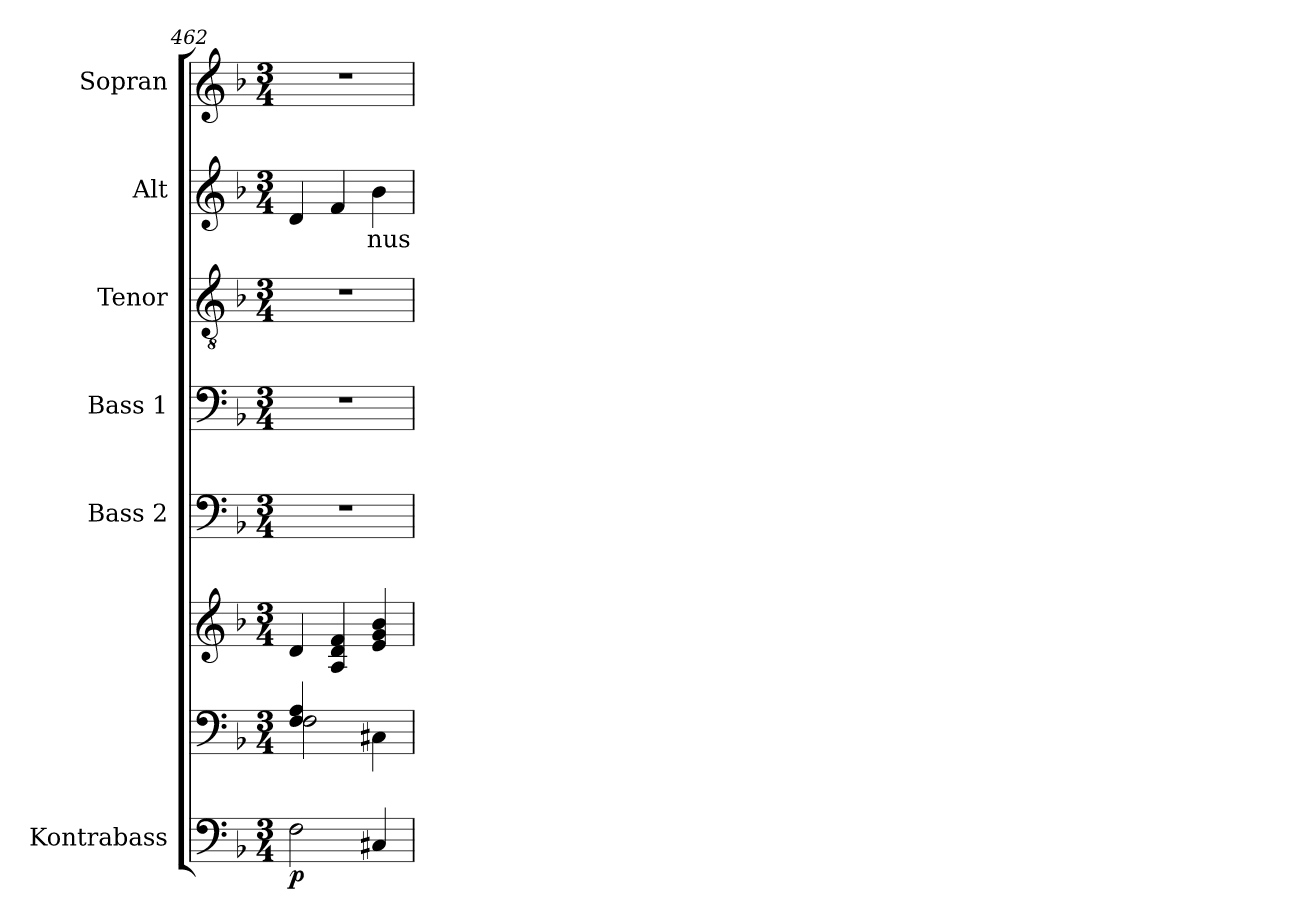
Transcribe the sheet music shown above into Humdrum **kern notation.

**kern	**dynam	**kern	**kern	**kern	**kern	**kern	**kern	**text	**kern
*part7	*part7	*part6	*part6	*part5	*part4	*part3	*part2	*part2	*part1
*staff8	*staff8	*staff7	*staff6	*staff5	*staff4	*staff3	*staff2	*staff2	*staff1
*I"Kontrabass	*	*	*	*I"Bass 2	*I"Bass 1	*I"Tenor	*I"Alt	*	*I"Sopran
*I'Kb.	*	*	*	*I'B. 2	*I'B. 1	*I'T.	*I'A.	*	*I'S.
*clefF4	*	*clefF4	*clefG2	*clefF4	*clefF4	*clefGv2	*clefG2	*	*clefG2
*ITrd7c12	*	*	*	*	*	*	*	*	*
*k[b-]	*	*k[b-]	*k[b-]	*k[b-]	*k[b-]	*k[b-]	*k[b-]	*	*k[b-]
*F:	*	*F:	*F:	*F:	*F:	*F:	*F:	*	*F:
*M3/4	*	*M3/4	*M3/4	*M3/4	*M3/4	*M3/4	*M3/4	*	*M3/4
=462	=462	=462	=462	=462	=462	=462	=462	=462	=462
*	*	*^	*	*	*	*	*	*	*
!	!LO:DY:b	!	!	!	!	!	!	!	!	!
2FF\	p	4F/ 4A/	2F\	4d/	2.r	2.r	2.r	4d/	.	2.r
.	.	2ryy	.	4A/ 4d/ 4f/	.	.	.	4f/	.	.
!	!	!	!	!	!	!	!	!	!LO:LY:b	!
4CC#X/	.	.	4C#X\	4e/ 4g/ 4b-/	.	.	.	4b-\	-nus	.
*	*	*v	*v	*	*	*	*	*	*	*
=	=	=	=	=	=	=	=	=	=
*-	*-	*-	*-	*-	*-	*-	*-	*-	*-
